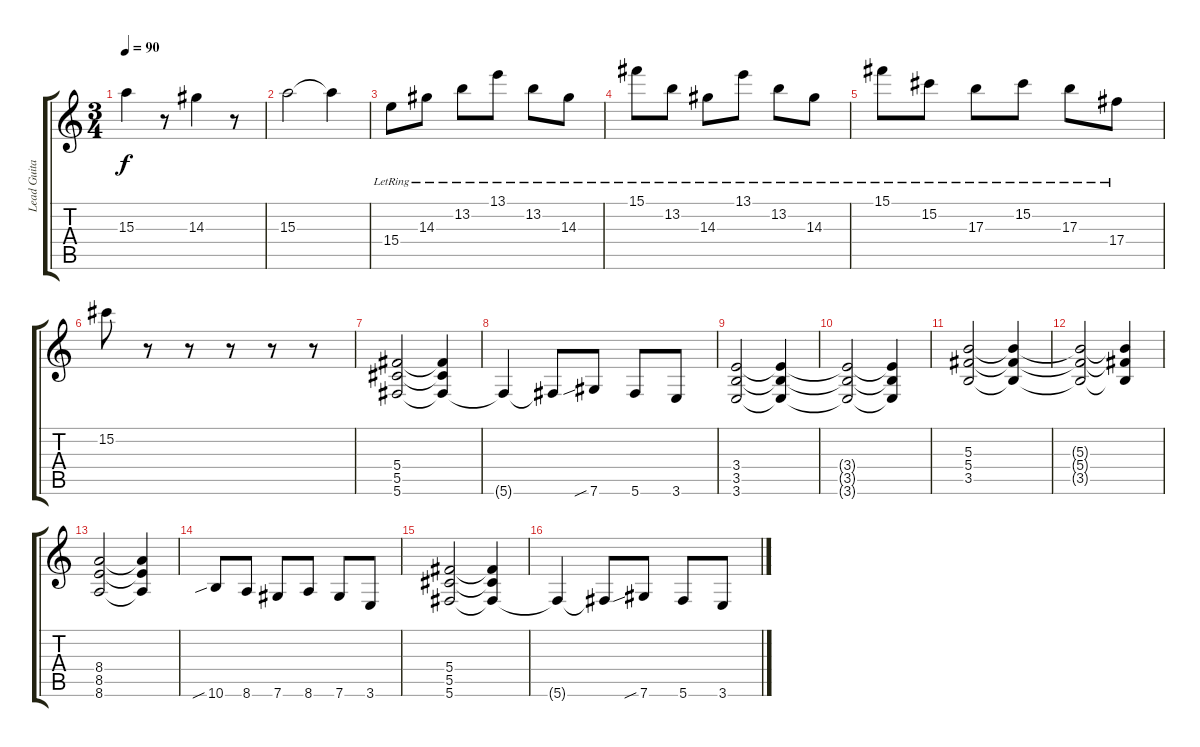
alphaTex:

\track ("Lead Guitar" "Lead Guita") {instrument distortionguitar}
\staff {score tabs}
\tuning (Eb4 Bb3 Gb3 Db3 Ab2 Db2) {hide}
\ts (3 4)
\tempo 90
\clef g2
\ks c
15.3.4{dy f} r.8 14.3.4 r.8 |
15.3.2 15.3{t}.4 |
15.4{lr}.8 14.3{lr}.8 13.2{lr}.8 13.1{lr}.8 13.2{lr}.8 14.3{lr}.8 |
15.1{lr}.8 13.2{lr}.8 14.3{lr}.8 13.1{lr}.8 13.2{lr}.8 14.3{lr}.8 |
15.1{lr}.8 15.2{lr}.8 17.3{lr}.8 15.2{lr}.8 17.3{lr}.8 17.4{lr}.8 |
15.2.8 r.8 r.8 r.8 r.8 r.8 |
(5.4 5.5 5.6).2{instrument distortionguitar} (5.4{t} 5.5{t} 5.6{t}).4 |
5.6{t}.4 5.6{t}.8 7.6{sib}.8 5.6.8 3.6.8 |
(3.4 3.5 3.6).2 (3.4{t} 3.5{t} 3.6{t}).4 |
(3.4{t} 3.5{t} 3.6{t}).2 (3.4{t} 3.5{t} 3.6{t}).4 |
(5.3 5.4 3.5).2 (5.3{t} 5.4{t} 3.5{t}).4 |
(5.3{t} 5.4{t} 3.5{t}).2 (5.3{t} 5.4{t} 3.5{t}).4 |
(8.4 8.5 8.6).2 (8.4{t} 8.5{t} 8.6{t}).4 |
10.6{sib}.8 8.6.8 7.6.8 8.6.8 7.6.8 3.6.8 |
(5.4 5.5 5.6).2 (5.4{t} 5.5{t} 5.6{t}).4 |
5.6{t}.4 5.6{t}.8 7.6{sib}.8 5.6.8 3.6.8
